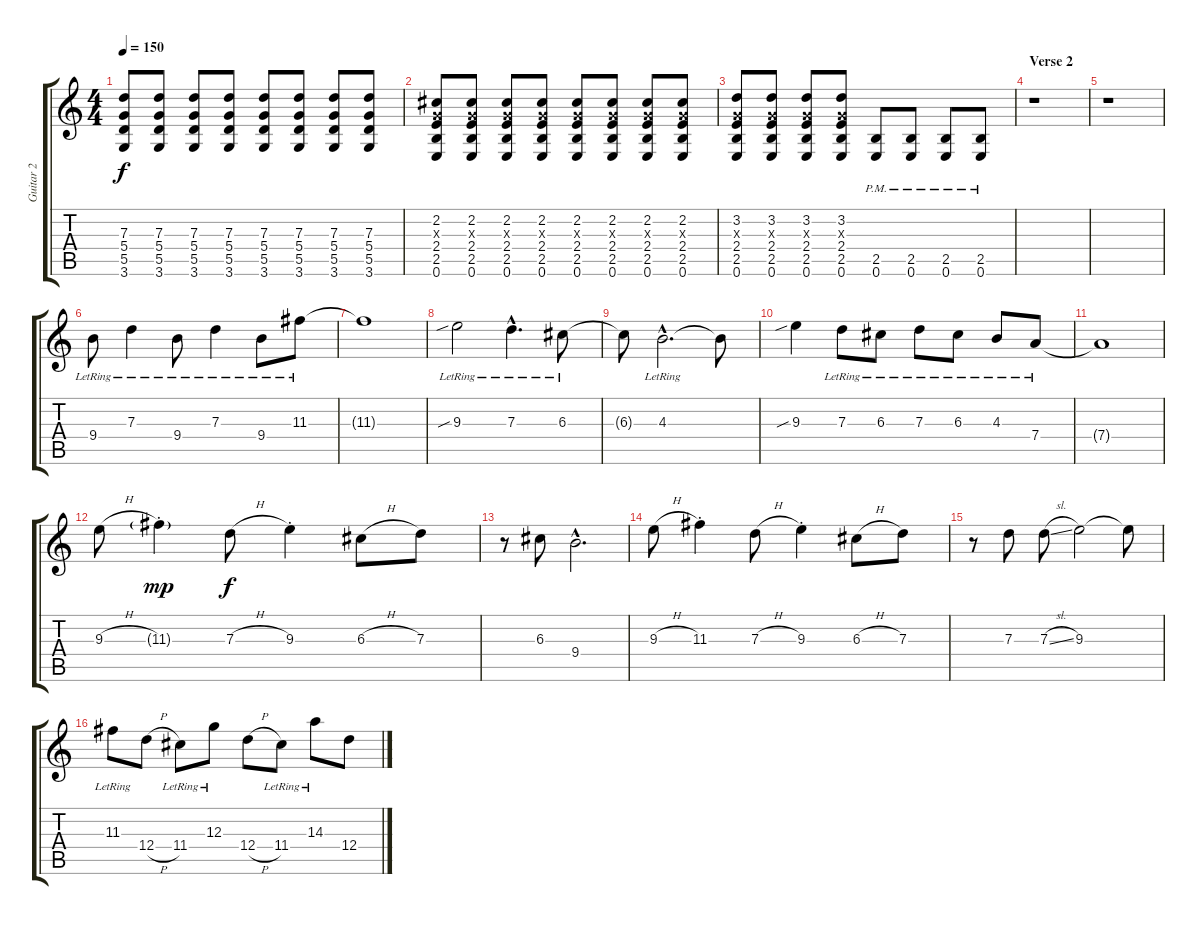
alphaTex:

\track ("Guitar 2" "Guitar 2") {instrument electricguitarjazz}
\staff {score tabs}
\tuning (E4 B3 G3 D3 A2 E2) {hide}
\ts (4 4)
\tempo 150
\clef g2
\ks c
(7.3 5.4 5.5 3.6).8{dy f} (7.3 5.4 5.5 3.6).8 (7.3 5.4 5.5 3.6).8 (7.3 5.4 5.5 3.6).8 (7.3 5.4 5.5 3.6).8 (7.3 5.4 5.5 3.6).8 (7.3 5.4 5.5 3.6).8 (7.3 5.4 5.5 3.6).8 |
(2.2 0.3{x} 2.4 2.5 0.6).8 (2.2 0.3{x} 2.4 2.5 0.6).8 (2.2 0.3{x} 2.4 2.5 0.6).8 (2.2 0.3{x} 2.4 2.5 0.6).8 (2.2 0.3{x} 2.4 2.5 0.6).8 (2.2 0.3{x} 2.4 2.5 0.6).8 (2.2 0.3{x} 2.4 2.5 0.6).8 (2.2 0.3{x} 2.4 2.5 0.6).8 |
(3.2 0.3{x} 2.4 2.5 0.6).8 (3.2 0.3{x} 2.4 2.5 0.6).8 (3.2 0.3{x} 2.4 2.5 0.6).8 (3.2 0.3{x} 2.4 2.5 0.6).8 (2.5{pm} 0.6{pm}).8 (2.5{pm} 0.6{pm}).8 (2.5{pm} 0.6{pm}).8 (2.5{pm} 0.6{pm}).8 |
\section ("" "Verse 2")
r.1 |
r.1 |
9.4{lr}.8{instrument electricguitarjazz} 7.3{lr}.4 9.4{lr}.8 7.3{lr}.4 9.4{lr}.8 11.3{lr}.8 |
11.3{t}.1 |
9.3{sib lr}.2 7.3{hac lr}.4{d} 6.3{lr}.8 |
6.3{t}.8 4.3{hac lr}.2{d} 4.3{t}.8 |
9.3{sib}.4 7.3{lr}.8 6.3{lr}.8 7.3{lr}.8 6.3{lr}.8 4.3{lr}.8 7.4{lr}.8 |
7.4{t}.1 |
9.3{h}.8 11.3{g st}.4{dy mp} 7.3{h}.8{dy f} 9.3{st}.4 6.3{h}.8 7.3.8 |
r.8 6.3.8 9.4{hac}.2{d} |
9.3{h}.8 11.3{st}.4 7.3{h}.8 9.3{st}.4 6.3{h}.8 7.3.8 |
r.8 7.3.8 7.3{sl}.8 9.3.2 9.3{t}.8 |
11.3{lr}.8 12.4{h}.8 11.4{lr}.8 12.3{lr}.8 12.4{h}.8 11.4{lr}.8 14.3{lr}.8 12.4{h}.8
